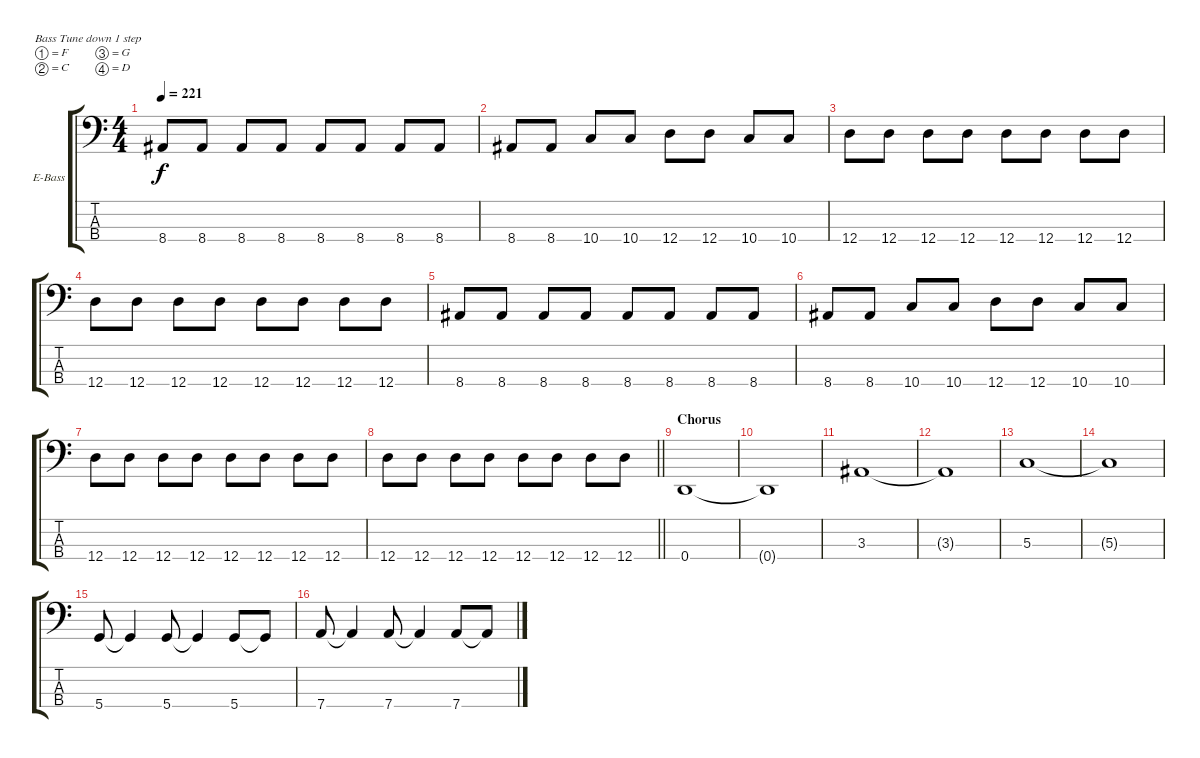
\bracketExtendMode groupsimilarinstruments
\firstSystemTrackNameOrientation horizontal
\otherSystemsTrackNameOrientation horizontal
\track ("Paolo Gregoletto" "E-Bass") {instrument electricbassfinger}
\staff {score tabs}
\tuning (F2 C2 G1 D1)
\ts (4 4)
\tempo 221
\clef f4
\ks c
8.4.8{dy f} 8.4.8 8.4.8 8.4.8 8.4.8 8.4.8 8.4.8 8.4.8 |
8.4.8 8.4.8 10.4.8 10.4.8 12.4.8 12.4.8 10.4.8 10.4.8 |
12.4.8 12.4.8 12.4.8 12.4.8 12.4.8 12.4.8 12.4.8 12.4.8 |
12.4.8 12.4.8 12.4.8 12.4.8 12.4.8 12.4.8 12.4.8 12.4.8 |
8.4.8 8.4.8 8.4.8 8.4.8 8.4.8 8.4.8 8.4.8 8.4.8 |
8.4.8 8.4.8 10.4.8 10.4.8 12.4.8 12.4.8 10.4.8 10.4.8 |
12.4.8 12.4.8 12.4.8 12.4.8 12.4.8 12.4.8 12.4.8 12.4.8 |
\barLineRight lightlight
12.4.8 12.4.8 12.4.8 12.4.8 12.4.8 12.4.8 12.4.8 12.4.8 |
\section ("" "Chorus")
0.4.1 |
0.4{t}.1 |
3.3.1 |
3.3{t}.1 |
5.3.1 |
5.3{t}.1 |
5.4.8 5.4{t}.4 5.4.8 5.4{t}.4 5.4.8 5.4{t}.8 |
7.4.8 7.4{t}.4 7.4.8 7.4{t}.4 7.4.8 7.4{t}.8
